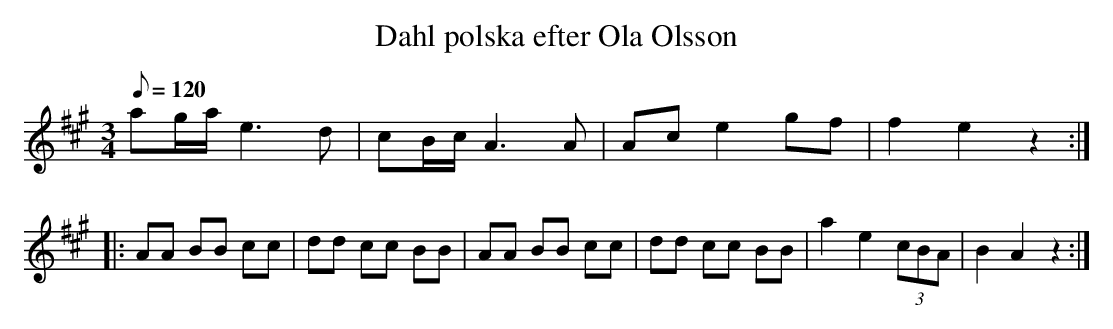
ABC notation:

X:1
T:Dahl polska efter Ola Olsson
G
M:3/4
L:1/8
K:A
Q:120
ag/2a/2 e3 d | cB/2c/2 A3 A | Ac e2 gf | f2 e2 z2 :|
|: AA BB cc | dd cc BB | AA BB cc | dd cc BB | a2 e2 (3cBA | B2 A2 z2 :|
